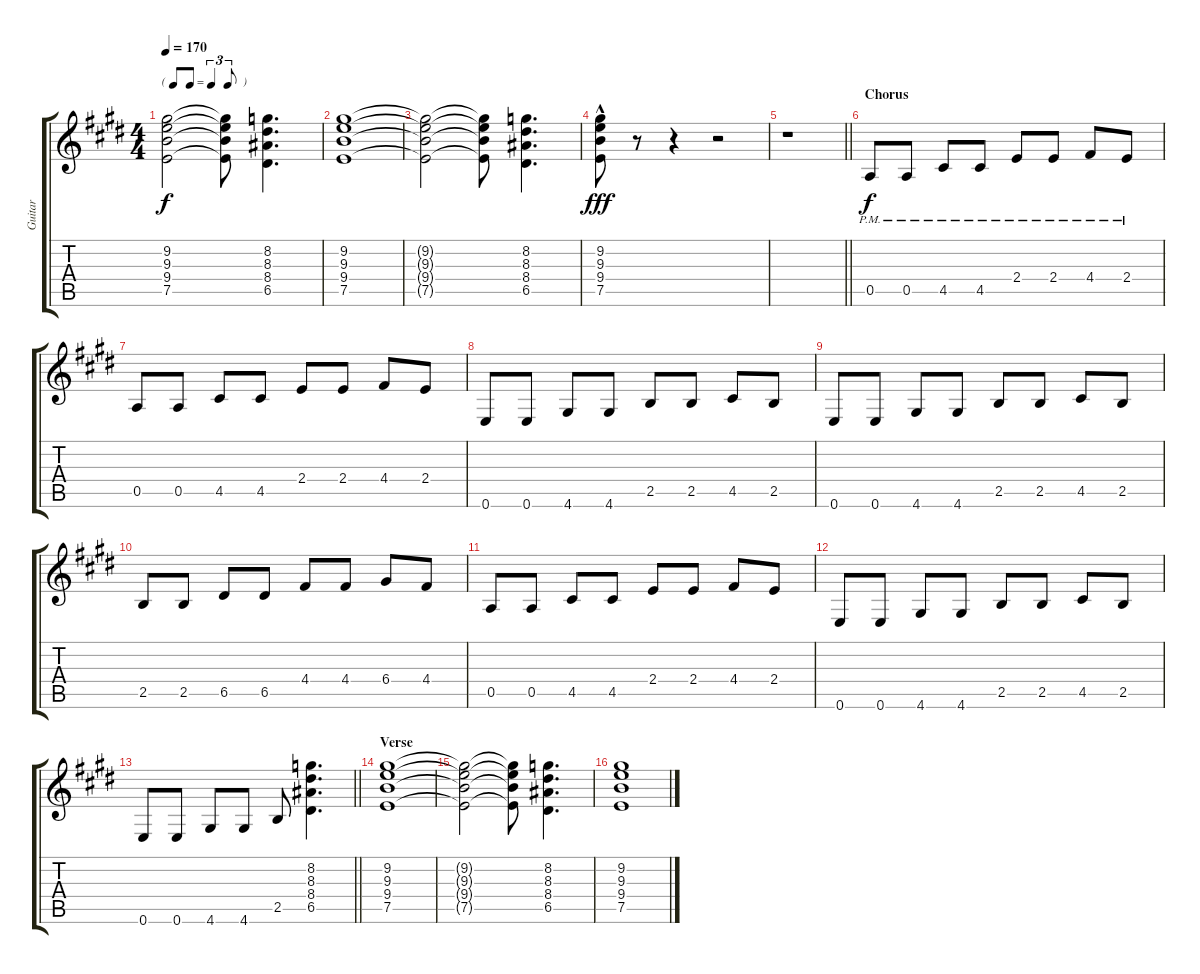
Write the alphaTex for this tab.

\track ("Guitar" "Guitar") {solo instrument overdrivenguitar}
\staff {score tabs}
\tuning (E4 B3 G3 D3 A2 E2) {hide}
\ts (4 4)
\tf triplet8th
\tempo 170
\clef g2
\ks e
(9.2{t} 9.3{t} 9.4{t} 7.5{t}).2{dy f} (9.2{t} 9.3{t} 9.4{t} 7.5{t}).8 (8.2 8.3 8.4 6.5).4{d} |
(9.2 9.3 9.4 7.5).1 |
(9.2{t} 9.3{t} 9.4{t} 7.5{t}).2 (9.2{t} 9.3{t} 9.4{t} 7.5{t}).8 (8.2 8.3 8.4 6.5).4{d} |
(9.2{hac} 9.3{hac} 9.4{hac} 7.5{hac}).8{dy fff} r.8 r.4 r.2 |
\barLineRight lightlight
r.1 |
\section ("" "Chorus")
0.5{pm}.8{dy f} 0.5{pm}.8 4.5{pm}.8 4.5{pm}.8 2.4{pm}.8 2.4{pm}.8 4.4{pm}.8 2.4{pm}.8 |
0.5.8 0.5.8 4.5.8 4.5.8 2.4.8 2.4.8 4.4.8 2.4.8 |
0.6.8 0.6.8 4.6.8 4.6.8 2.5.8 2.5.8 4.5.8 2.5.8 |
0.6.8 0.6.8 4.6.8 4.6.8 2.5.8 2.5.8 4.5.8 2.5.8 |
2.5.8 2.5.8 6.5.8 6.5.8 4.4.8 4.4.8 6.4.8 4.4.8 |
0.5.8 0.5.8 4.5.8 4.5.8 2.4.8 2.4.8 4.4.8 2.4.8 |
0.6.8 0.6.8 4.6.8 4.6.8 2.5.8 2.5.8 4.5.8 2.5.8 |
\barLineRight lightlight
0.6.8 0.6.8 4.6.8 4.6.8 2.5.8 (8.2 8.3 8.4 6.5).4{d} |
\section ("" "Verse")
(9.2 9.3 9.4 7.5).1 |
(9.2{t} 9.3{t} 9.4{t} 7.5{t}).2 (9.2{t} 9.3{t} 9.4{t} 7.5{t}).8 (8.2 8.3 8.4 6.5).4{d} |
(9.2 9.3 9.4 7.5).1
